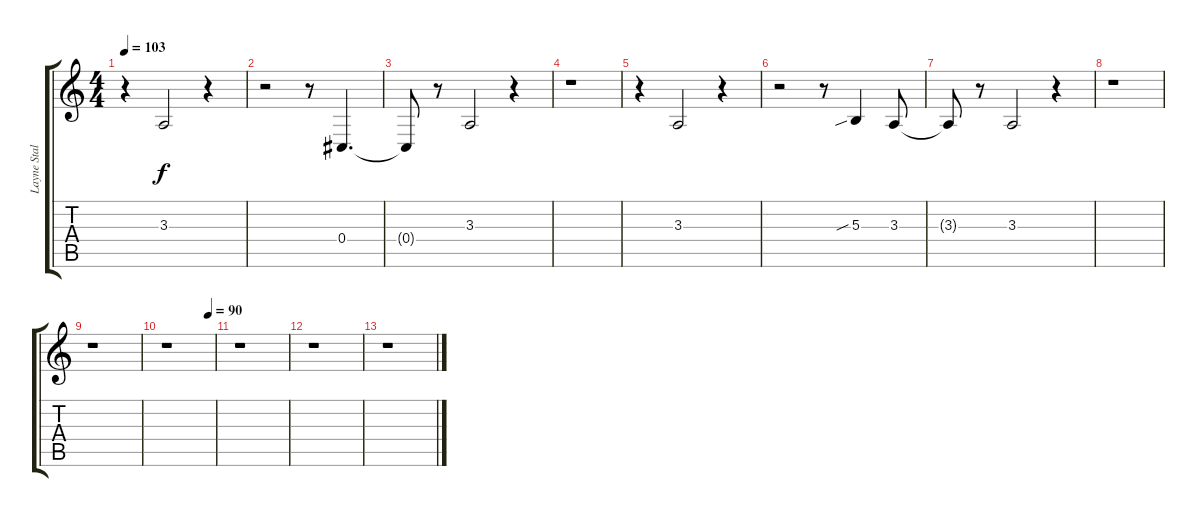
\track ("Layne Staley" "Layne Stal") {instrument lead2sawtooth}
\staff {score tabs}
\tuning (Eb4 Bb3 Gb3 Db3 Ab2 Eb2) {hide}
\ts (4 4)
\tempo 103
\clef g2
\ks c
r.4{dy f} 3.3.2 r.4 |
r.2 r.8 0.4.4{d} |
0.4{t}.8 r.8 3.3.2 r.4 |
r.1 |
r.4 3.3.2 r.4 |
r.2 r.8 5.3{sib}.4 3.3.8 |
3.3{t}.8 r.8 3.3.2 r.4 |
r.1 |
r.1 |
\tempo (90 0.875)
r.1 |
r.1 |
r.1 |
r.1
